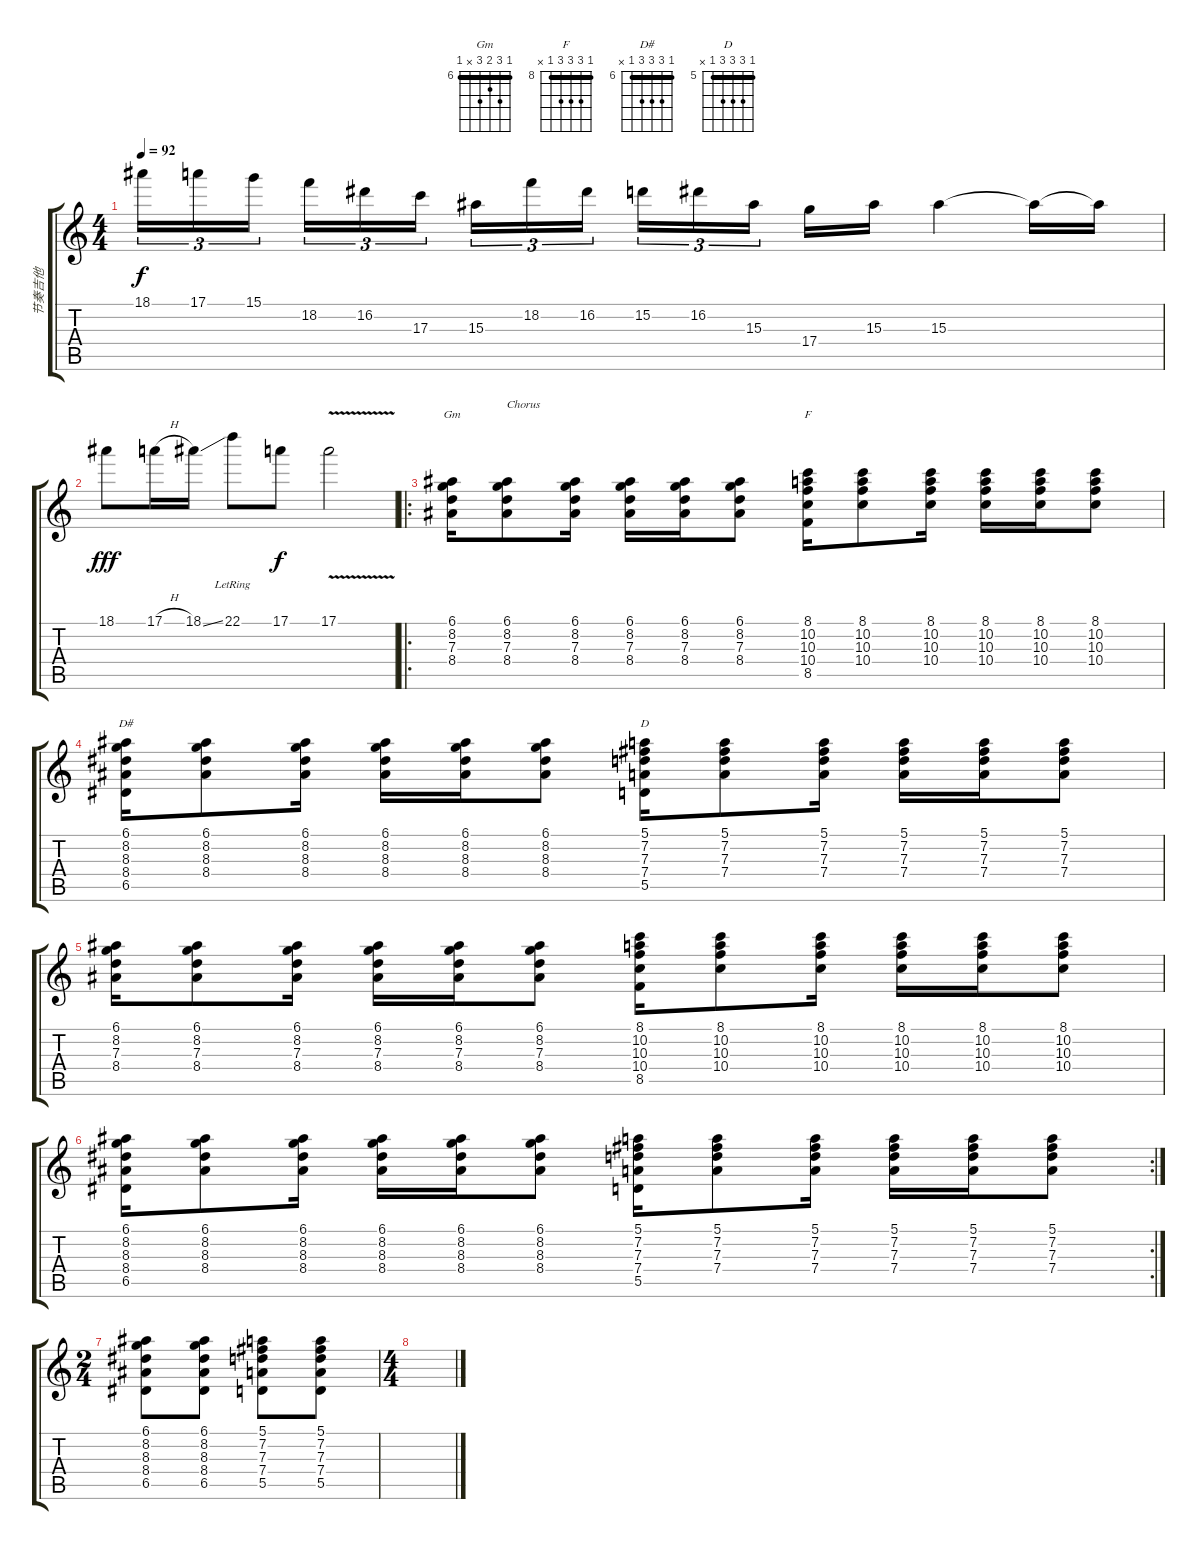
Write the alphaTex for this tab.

\track ("节奏吉他" "节奏吉他") {instrument overdrivenguitar}
\staff {score tabs}
\tuning (E4 B3 G3 D3 A2 E2) {hide}
\chord ("Gm" 6 8 7 8 x 6) {firstfret 6 barre 6}
\chord ("F" 8 10 10 10 8 x) {firstfret 8 barre 8}
\chord ("D#" 6 8 8 8 6 x) {firstfret 6 barre 6}
\chord ("D" 5 7 7 7 5 x) {firstfret 5 barre 5}
\ts (4 4)
\tempo 92
\clef g2
\ks c
18.1.16{tu (3 2) dy f} 17.1.16{tu (3 2)} 15.1.16{tu (3 2)} 18.2.16{tu (3 2)} 16.2.16{tu (3 2)} 17.3.16{tu (3 2)} 15.3.16{tu (3 2)} 18.2.16{tu (3 2)} 16.2.16{tu (3 2)} 15.2.16{tu (3 2)} 16.2.16{tu (3 2)} 15.3.16{tu (3 2)} 17.4.16 15.3.16 15.3.4 15.3{t}.16 15.3{t}.16 |
18.1.8{dy fff} 17.1{h}.16 18.1{ss}.16 22.1{lr}.8 17.1.8{dy f} 17.1{v}.2 |
\ro
(6.1 8.2 7.3 8.4).16{ch "Gm" instrument acousticguitarsteel} (6.1 8.2 7.3 8.4).8{txt "Chorus"} (6.1 8.2 7.3 8.4).16 (6.1 8.2 7.3 8.4).16 (6.1 8.2 7.3 8.4).16 (6.1 8.2 7.3 8.4).8 (8.1 10.2 10.3 10.4 8.5).16{ch "F"} (8.1 10.2 10.3 10.4).8 (8.1 10.2 10.3 10.4).16 (8.1 10.2 10.3 10.4).16 (8.1 10.2 10.3 10.4).16 (8.1 10.2 10.3 10.4).8 |
(6.1 8.2 8.3 8.4 6.5).16{ch "D#"} (6.1 8.2 8.3 8.4).8 (6.1 8.2 8.3 8.4).16 (6.1 8.2 8.3 8.4).16 (6.1 8.2 8.3 8.4).16 (6.1 8.2 8.3 8.4).8 (5.1 7.2 7.3 7.4 5.5).16{ch "D"} (5.1 7.2 7.3 7.4).8 (5.1 7.2 7.3 7.4).16 (5.1 7.2 7.3 7.4).16 (5.1 7.2 7.3 7.4).16 (5.1 7.2 7.3 7.4).8 |
(6.1 8.2 7.3 8.4).16 (6.1 8.2 7.3 8.4).8 (6.1 8.2 7.3 8.4).16 (6.1 8.2 7.3 8.4).16 (6.1 8.2 7.3 8.4).16 (6.1 8.2 7.3 8.4).8 (8.1 10.2 10.3 10.4 8.5).16 (8.1 10.2 10.3 10.4).8 (8.1 10.2 10.3 10.4).16 (8.1 10.2 10.3 10.4).16 (8.1 10.2 10.3 10.4).16 (8.1 10.2 10.3 10.4).8 |
\rc 2
(6.1 8.2 8.3 8.4 6.5).16 (6.1 8.2 8.3 8.4).8 (6.1 8.2 8.3 8.4).16 (6.1 8.2 8.3 8.4).16 (6.1 8.2 8.3 8.4).16 (6.1 8.2 8.3 8.4).8 (5.1 7.2 7.3 7.4 5.5).16 (5.1 7.2 7.3 7.4).8 (5.1 7.2 7.3 7.4).16 (5.1 7.2 7.3 7.4).16 (5.1 7.2 7.3 7.4).16 (5.1 7.2 7.3 7.4).8 |
\ts (2 4)
(6.1 8.2 8.3 8.4 6.5).8 (6.1 8.2 8.3 8.4 6.5).8 (5.1 7.2 7.3 7.4 5.5).8 (5.1 7.2 7.3 7.4 5.5).8 |
\ts (4 4)
